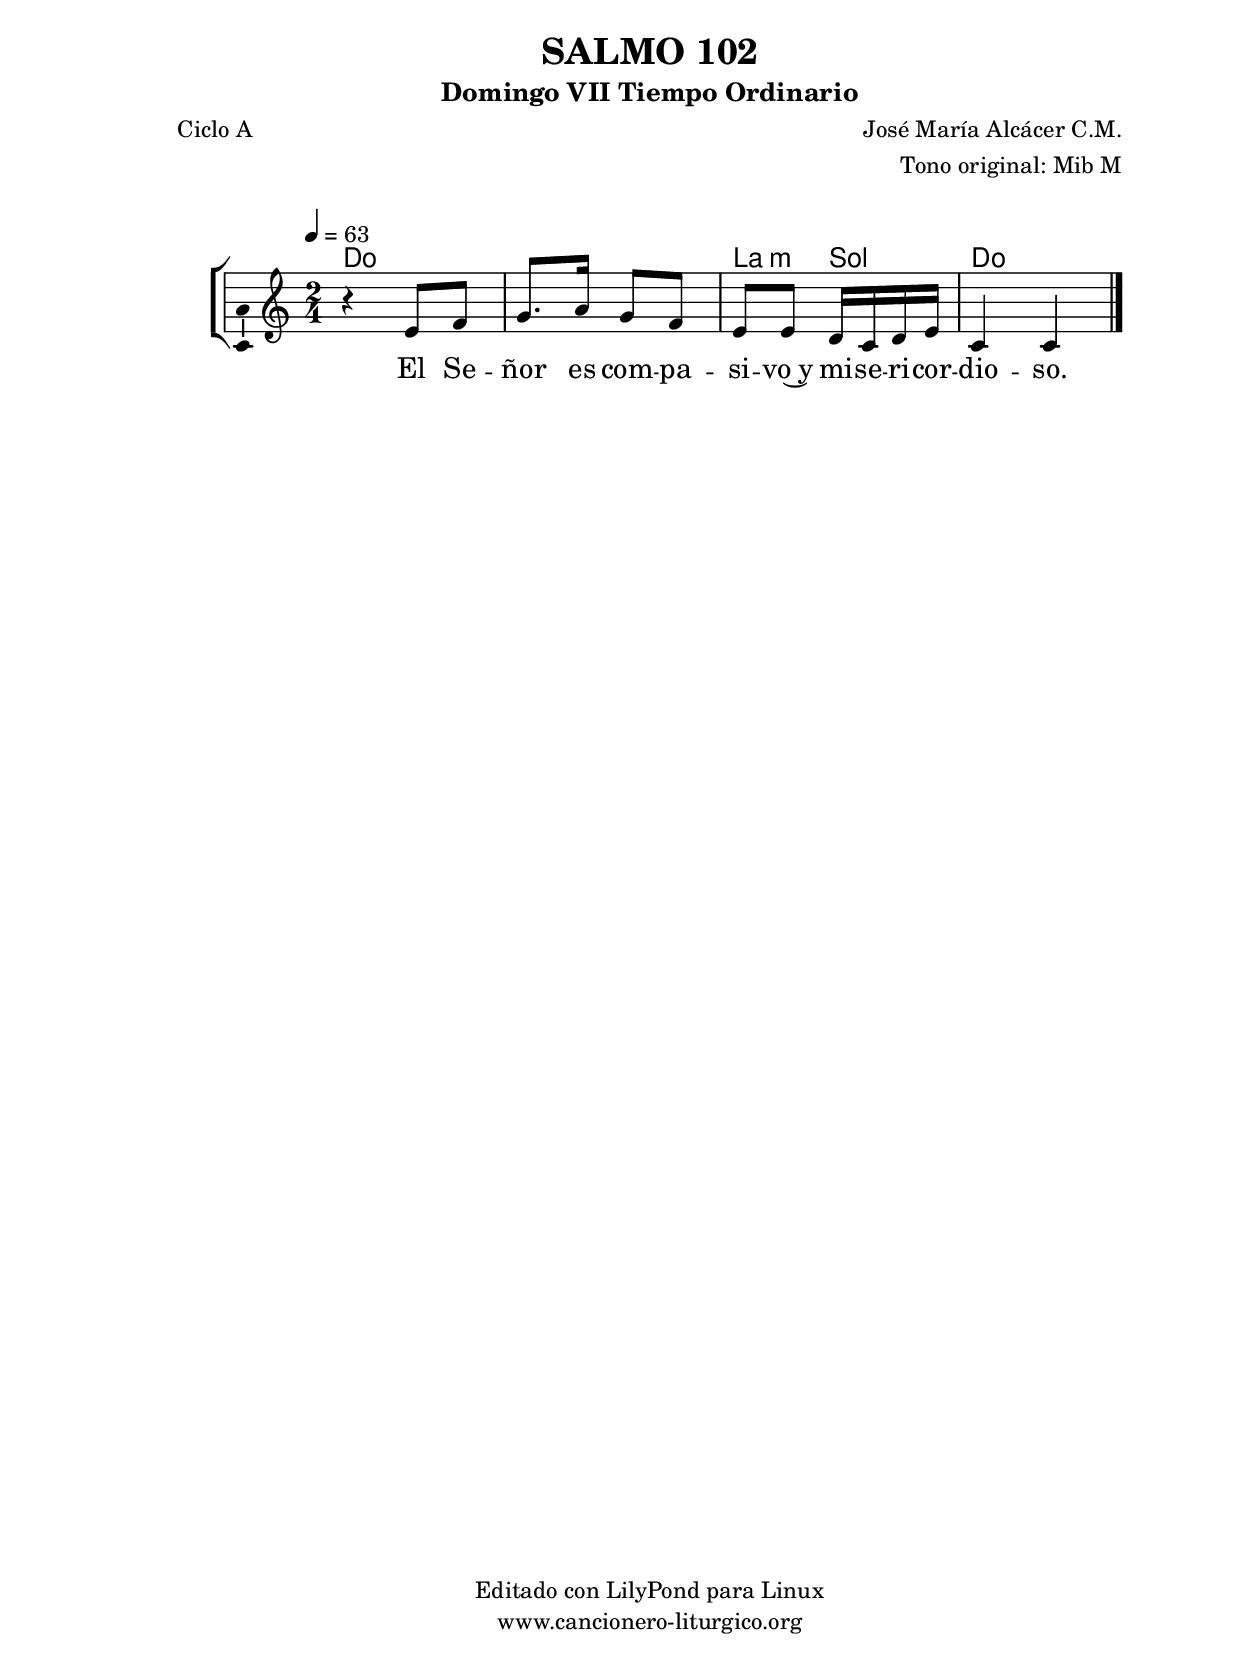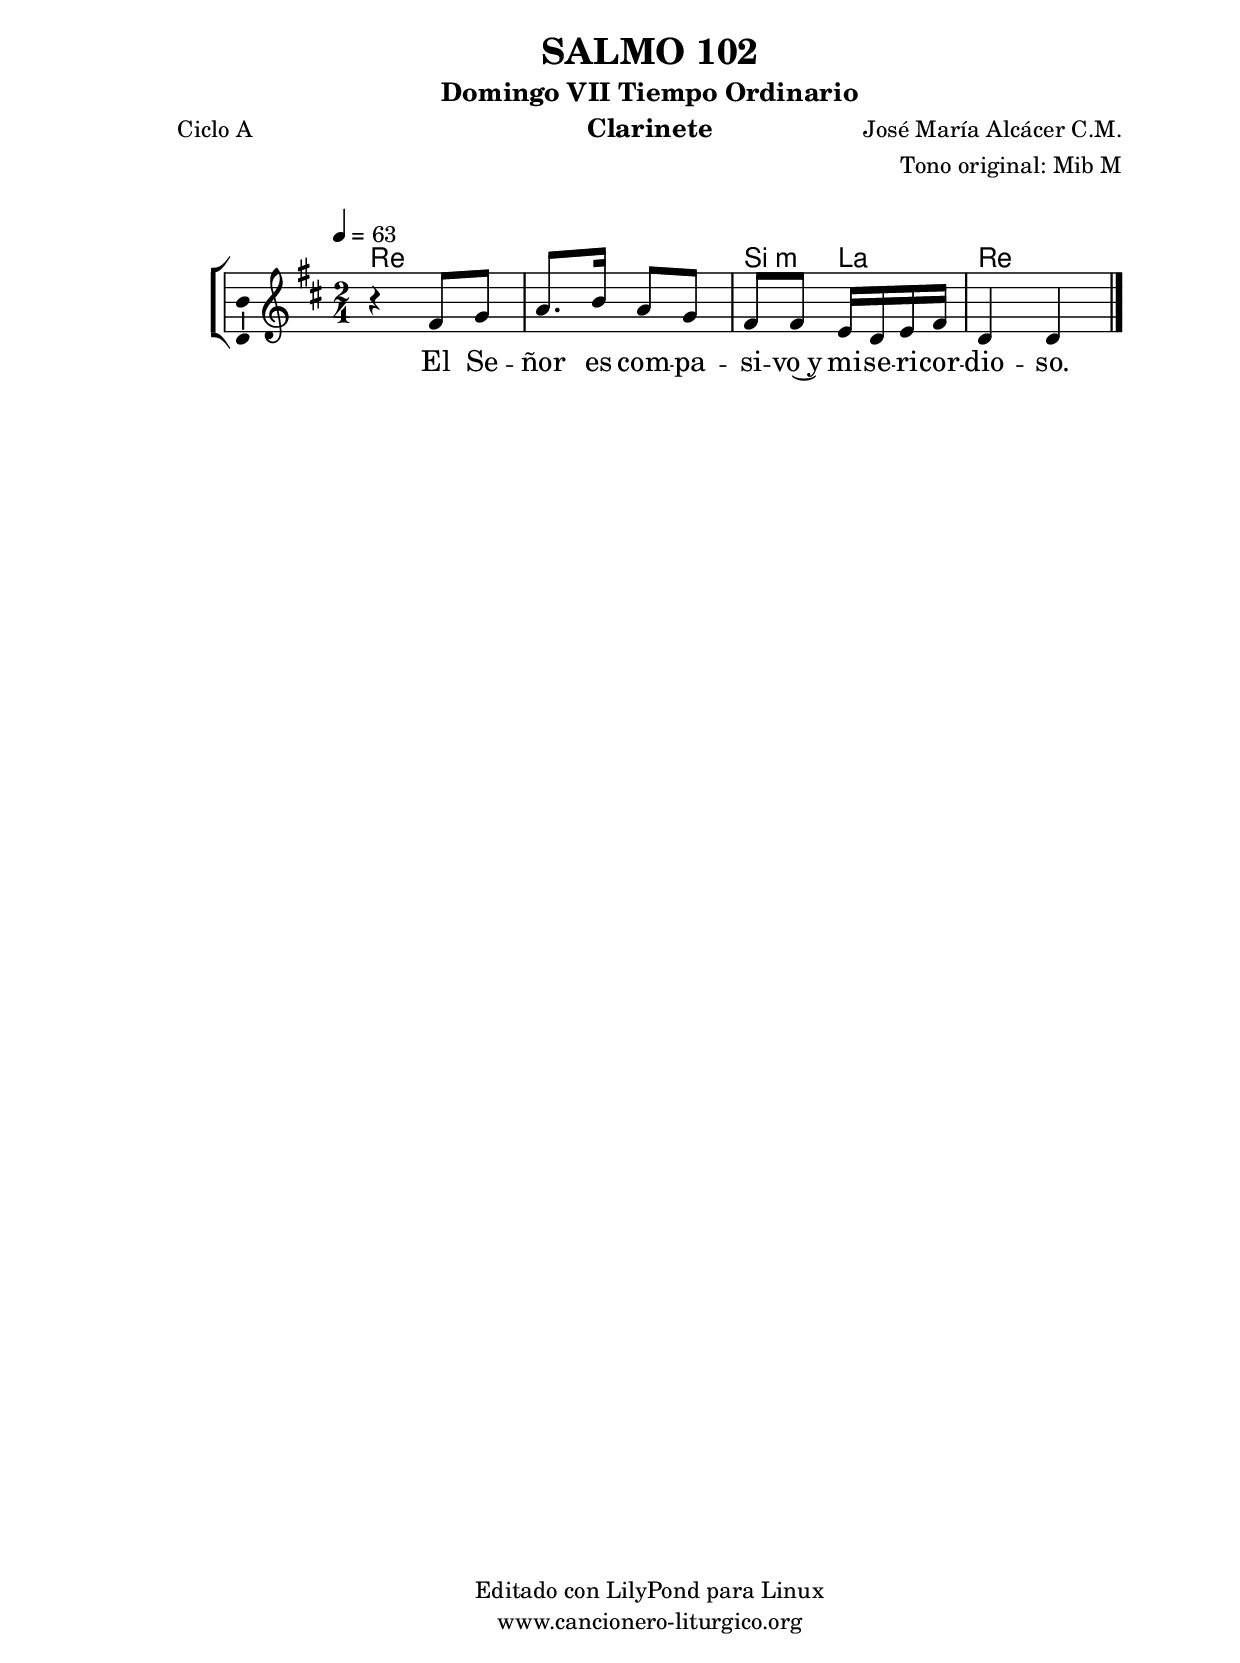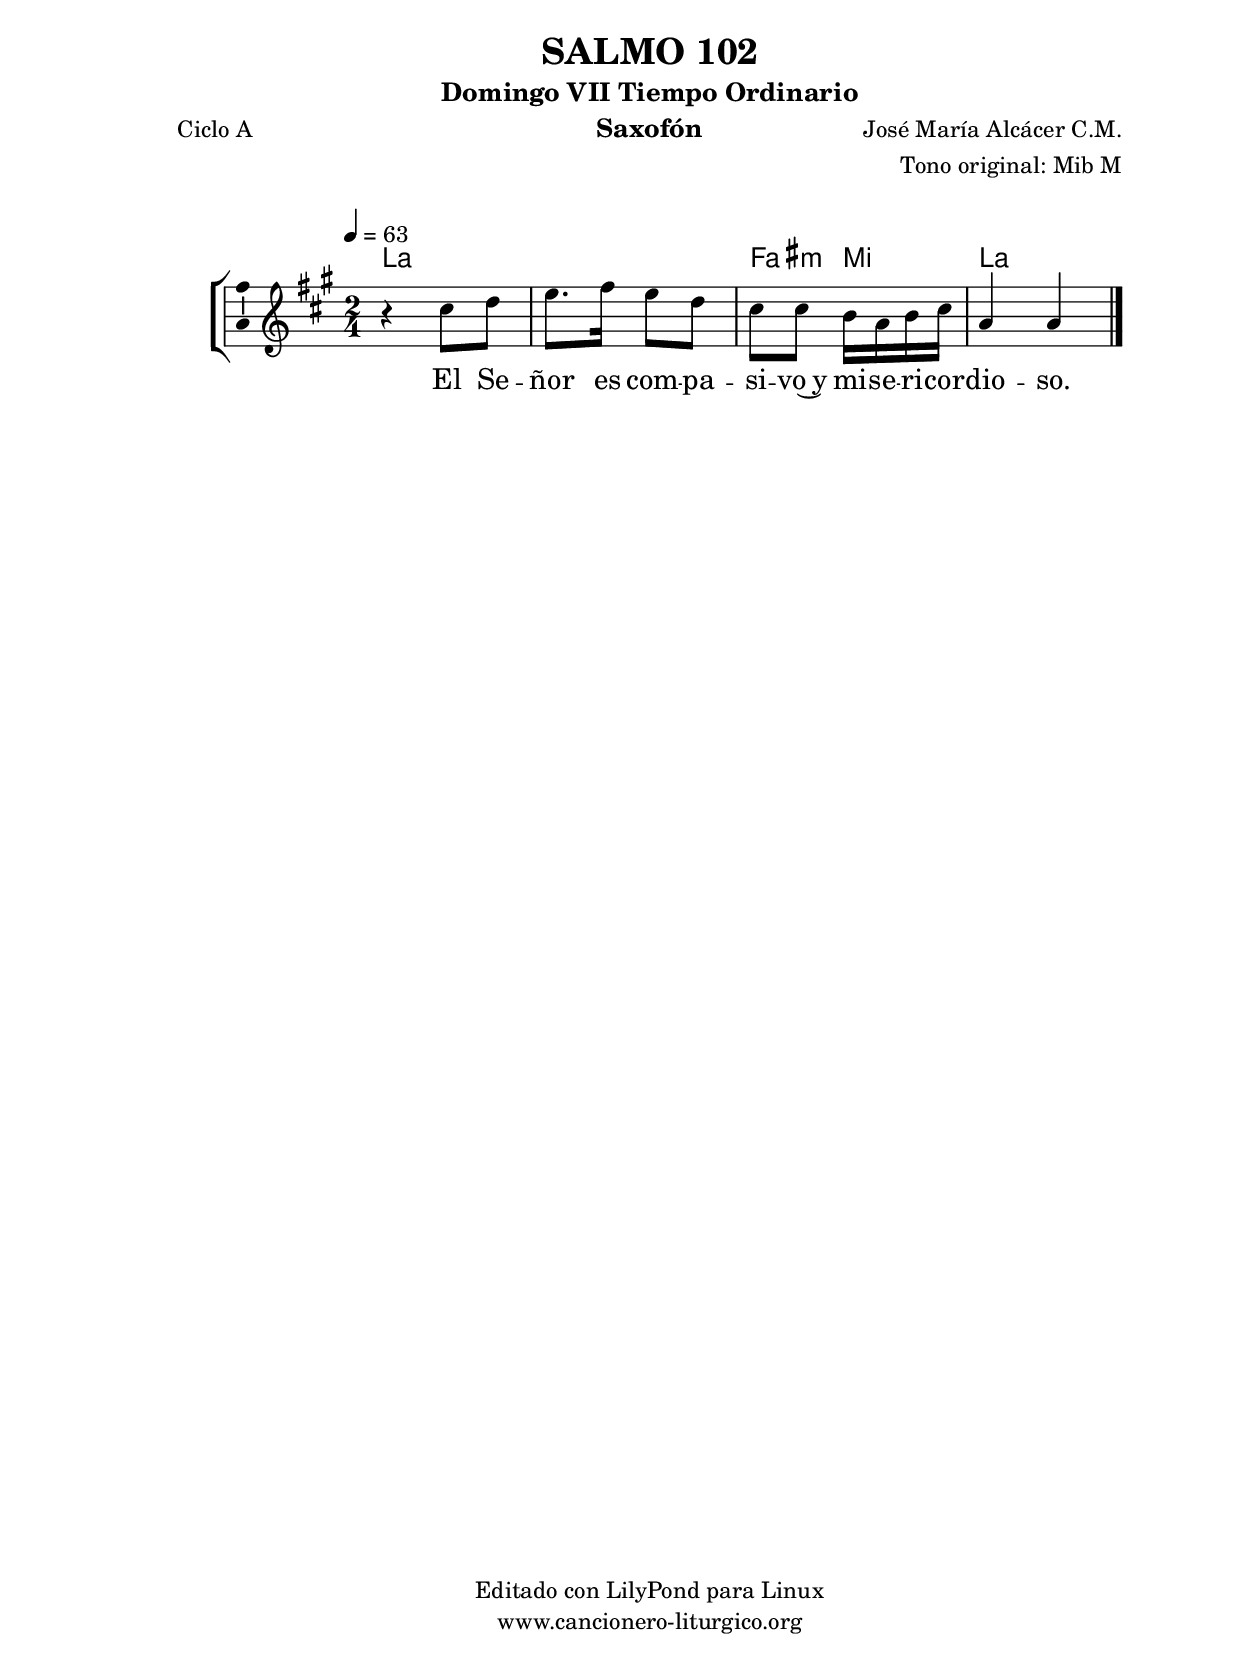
%
%para convertir .midi en .wav:
%timidity filename.midi -Ow -o finename.wav
%
%
%Para convertir de .wav a .mp3:
%lame -h -m j filename.wav
%
%
%para escuchar el midi:
%timidity nombrefichero.midi
%


%versión de lilypond para la que se ha escrito esta partitura:
\version "2.16.0"

	%Tamaño papel
	#(set-default-paper-size "a4")
	%Tamaño partitura
	#(set-global-staff-size 20)
	%No responde al pulsar sobre una nota
	#(ly:set-option 'point-and-click #f)

%parámetros del encabezamiento:
\header {
	title = "SALMO 102"
	subtitle = "Domingo VII Tiempo Ordinario"
	composer = "José María Alcácer C.M."
	poet = "Ciclo A"
	meter = ""
	arranger = "Tono original: Mib M"
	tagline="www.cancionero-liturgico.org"
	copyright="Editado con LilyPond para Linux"
	}

%parámetros asociados al papel:
\paper  {
	oddHeaderMarkup = \markup {\fill-line { \on-the-fly #not-first-page \fromproperty #'header:title \on-the-fly #not-first-page \fromproperty #'header:composer }}
	evenHeaderMarkup = \markup {\fill-line { \fromproperty #'header:composer \fromproperty #'header:title }}
	#(set-paper-size "a4")
	print-page-number = ##f
	first-page-number = 1
	print-first-page-number = ##f
%	head-separation = 3.0 \cm
	top-margin = 2.0 \cm
	bottom-margin = 0.5\cm
%%%	bottom-margin = -1.0\cm
	left-margin = 3.0 \cm
	line-width = 16.0 \cm 
	indent = 8\mm
	interscoreline = 2.\mm
	between-system-space = 15\mm
%	para que las partituras no llenen la hoja:
	ragged-bottom = ##t
%	idem para la última hoja:
	ragged-last-bottom = ##f
%	para que las partituras llenen el ancho del papel:
	ragged-last = ##f
	after-title-space = 2.5 \cm
%page-count=1
%system-count=8

	%Flexible Vertical Spacing
%	markup-markup-spacing =
%	#'((basic-distance . 15) (minimum-distance . 15) (padding . 3))
	markup-system-spacing =
	#'((basic-distance . 15) (minimum-distance . 15) (padding . 3))
	system-system-spacing =
	#'((basic-distance . 15) (minimum-distance . 15) (padding . 3))
	score-system-spacing =
	#'((basic-distance . 15) (minimum-distance . 15) (padding . 5))
%	top-system-spacing = % header
%	#'((basic-distance . 8) (minimum-distance . 0) (padding . 3))
%	top-markup-spacing =
%	#'((basic-distance . 20) (minimum-distance . 20) (padding . 3))
	last-bottom-spacing = % footer
	#'((basic-distance . 5) (minimum-distance . 5) (padding . 3))
%	score-markup-spacing =
%	#'((basic-distance . 16) (minimum-distance . 13) (padding . 3))

	}


%parámetros que afectan a toda la partitura:
global =  {
	%clave de sol (G):
	\clef G
	%armadura:
	\transpose ees c
	\key ees \major
	\tempo 4=63
	\set Score.tempoHideNote = ##f
	}


acordes = {
	\italianChords
	\chordmode {
	\transpose ees c {

	ees2
	ees
	c4:m bes
	ees

	}
	}
}

melodia = 
\transpose ees c {
	\relative c''{
	\time 2/4
%	\partial 4*1

r4 g8 aes
bes8. c16 bes8 aes
g8 g f16 ees f g
ees4 ees

	\bar "|."
	}
	}


texto = \lyricmode {
El Se -- ñor es com -- pa -- si -- vo~y mi -- se -- ri -- cor -- dio -- so.
	}


acordesStaff = \context ChordNames = acordesStaff <<
	\set chordChanges = ##t
	\acordes
	>>


vozStaff = \context Voice = vozStaff
\with {\consists "Ambitus_engraver"}
<<
%	\set Staff.instrumentName = ""
%	\set Staff.shortInstrumentName = ""
%	\set Staff.midiInstrument = #"clarinet"
%	\set Staff.midiInstrument = #"cello"
%	\set Staff.midiInstrument = #"flute"
	\set Staff.midiInstrument = #"electric guitar (jazz)"
%	\set Staff.midiInstrument = #"english horn"
%	\set Staff.midiInstrument = #"violin"
%	\set Staff.midiInstrument = #"glockenspiel"
	\set Staff.midiMinimumVolume = #0.7
	\set Staff.midiMaximumVolume = #0.9
	\global
	\melodia
	>>


textoStaff = \context Lyrics = textoStaff <<
	\lyricsto vozStaff \texto
	>>

\book {
	\score {
		\context ChoirStaff {
			\override StaffGroup.SystemStartBracket #'collapse-height = #1
			\override Score.SystemStartBar #'collapse-height = #1
			<<
			\acordesStaff
			\vozStaff
			\textoStaff
			>>
			}
		\layout {
	    		\context {
				\Lyrics
				\override LyricText #'font-size = #2
				}
	   		 \context {
				\Score
				%fontSize = #3
				\override StaffSymbol #'staff-space = #(magstep +3)
				%\override Beam #'thickness = #0.55
				%\override SpacingSpanner #'spacing-increment = #1.0
				%\override Slur #'height-limit = #1.5
				}
			}
		}
	\score {
		\unfoldRepeats
		\context ChoirStaff {
			<<
			\acordesStaff
			\vozStaff
			>>
			}
		\midi {
	  		\context {
	  			\Score
				tempoWholesPerMinute = #(ly:make-moment 70 4)
				}
			}
		}
	}

%Partitura para clarinete
#(define output-suffix "C")
\book {
	\header{
		instrument = "Clarinete"
		}
	\score {
		\context ChoirStaff {
			\override StaffGroup.SystemStartBracket #'collapse-height = #1
			\override Score.SystemStartBar #'collapse-height = #1
\transpose c d
			<<
			\acordesStaff
			\vozStaff
			\textoStaff
			>>
			}
		\layout {
	    		\context {
				\Lyrics
				\override LyricText #'font-size = #2
				}
	   		 \context {
				\Score
				%fontSize = #3
				\override StaffSymbol #'staff-space = #(magstep +3)
				%\override Beam #'thickness = #0.55
				%\override SpacingSpanner #'spacing-increment = #1.0
				%\override Slur #'height-limit = #1.5
				}
			}
		}
	}

%Partitura para saxofón
#(define output-suffix "S")
\book {
	\header{
		instrument = "Saxofón"
		}
	\score {
		\context ChoirStaff {
			\override StaffGroup.SystemStartBracket #'collapse-height = #1
			\override Score.SystemStartBar #'collapse-height = #1
\transpose c a
			<<
			\acordesStaff
			\vozStaff
			\textoStaff
			>>
			}
		\layout {
	    		\context {
				\Lyrics
				\override LyricText #'font-size = #2
				}
	   		 \context {
				\Score
				%fontSize = #3
				\override StaffSymbol #'staff-space = #(magstep +3)
				%\override Beam #'thickness = #0.55
				%\override SpacingSpanner #'spacing-increment = #1.0
				%\override Slur #'height-limit = #1.5
				}
			}
		}
	}

